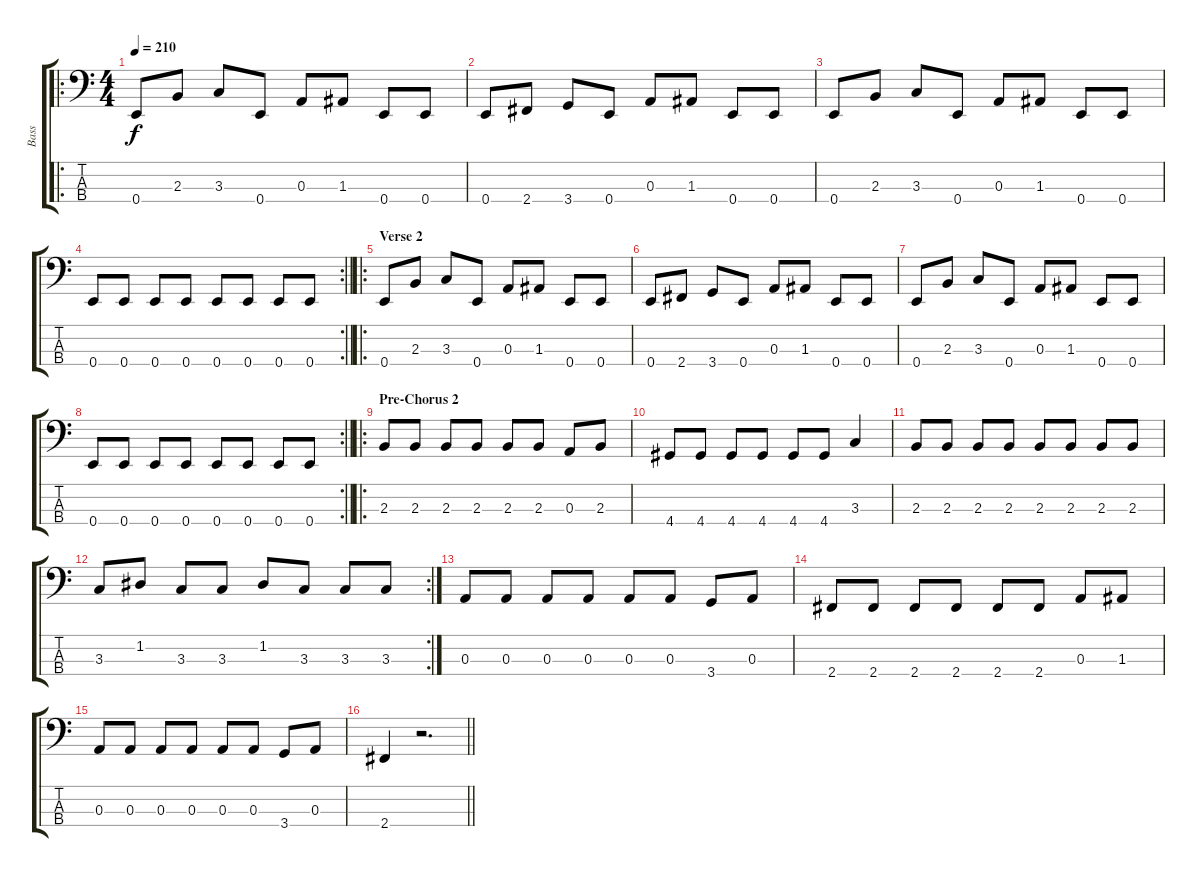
\track ("Bass" "Bass") {instrument electricbassfinger}
\staff {score tabs}
\tuning (G2 D2 A1 E1) {hide}
\ro
\ts (4 4)
\tempo 210
\clef f4
\ks c
0.4.8{dy f} 2.3.8 3.3.8 0.4.8 0.3.8 1.3.8 0.4.8 0.4.8 |
0.4.8 2.4.8 3.4.8 0.4.8 0.3.8 1.3.8 0.4.8 0.4.8 |
0.4.8 2.3.8 3.3.8 0.4.8 0.3.8 1.3.8 0.4.8 0.4.8 |
\rc 2
\barLineRight lightlight
0.4.8 0.4.8 0.4.8 0.4.8 0.4.8 0.4.8 0.4.8 0.4.8 |
\ro
\section ("" "Verse 2")
0.4.8 2.3.8 3.3.8 0.4.8 0.3.8 1.3.8 0.4.8 0.4.8 |
0.4.8 2.4.8 3.4.8 0.4.8 0.3.8 1.3.8 0.4.8 0.4.8 |
0.4.8 2.3.8 3.3.8 0.4.8 0.3.8 1.3.8 0.4.8 0.4.8 |
\rc 2
\barLineRight lightlight
0.4.8 0.4.8 0.4.8 0.4.8 0.4.8 0.4.8 0.4.8 0.4.8 |
\ro
\section ("" "Pre-Chorus 2")
2.3.8 2.3.8 2.3.8 2.3.8 2.3.8 2.3.8 0.3.8 2.3.8 |
4.4.8 4.4.8 4.4.8 4.4.8 4.4.8 4.4.8 3.3.4 |
2.3.8 2.3.8 2.3.8 2.3.8 2.3.8 2.3.8 2.3.8 2.3.8 |
\rc 2
3.3.8 1.2.8 3.3.8 3.3.8 1.2.8 3.3.8 3.3.8 3.3.8 |
0.3.8 0.3.8 0.3.8 0.3.8 0.3.8 0.3.8 3.4.8 0.3.8 |
2.4.8 2.4.8 2.4.8 2.4.8 2.4.8 2.4.8 0.3.8 1.3.8 |
0.3.8 0.3.8 0.3.8 0.3.8 0.3.8 0.3.8 3.4.8 0.3.8 |
\barLineRight lightlight
2.4.4 r.2{d}
